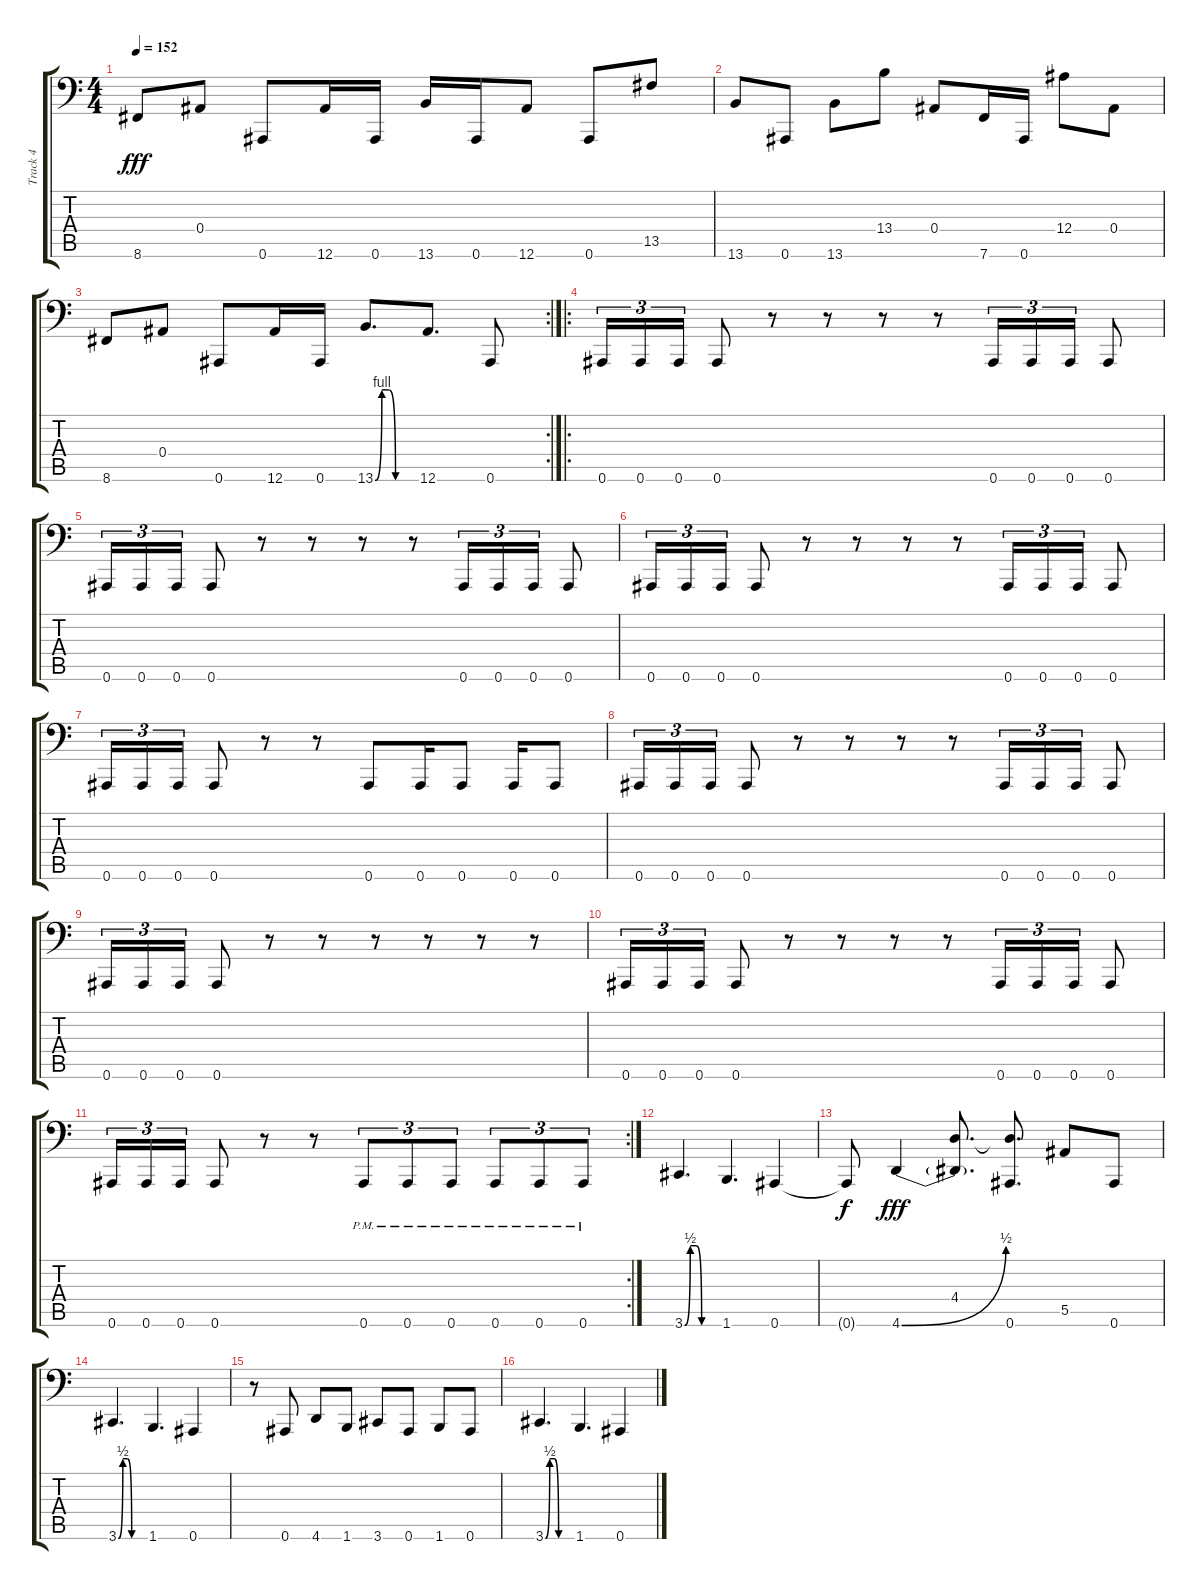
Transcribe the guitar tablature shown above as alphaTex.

\track ("Track 4" "Track 4") {instrument slapbass1}
\staff {score tabs}
\tuning (C3 G2 Eb2 Bb1 F1 Bb0) {hide}
\ts (4 4)
\tempo 152
\clef f4
\ks c
8.6.8{dy fff} 0.4.8 0.6.8 12.6.16 0.6.16 13.6.16 0.6.16 12.6.8 0.6.8 13.5.8 |
13.6.8 0.6.8 13.6.8 13.4.8 0.4.8 7.6.16 0.6.16 12.4.8 0.4.8 |
\rc 2
8.6.8 0.4.8 0.6.8 12.6.16 0.6.16 13.6{be (custom 0 0 10 4 20 4 30 0 60 0)}.8{d} 12.6.8{d} 0.6.8 |
\ro
0.6.16{tu (3 2)} 0.6.16{tu (3 2)} 0.6.16{tu (3 2)} 0.6.8 r.8 r.8 r.8 r.8 0.6.16{tu (3 2)} 0.6.16{tu (3 2)} 0.6.16{tu (3 2)} 0.6.8 |
0.6.16{tu (3 2)} 0.6.16{tu (3 2)} 0.6.16{tu (3 2)} 0.6.8 r.8 r.8 r.8 r.8 0.6.16{tu (3 2)} 0.6.16{tu (3 2)} 0.6.16{tu (3 2)} 0.6.8 |
0.6.16{tu (3 2)} 0.6.16{tu (3 2)} 0.6.16{tu (3 2)} 0.6.8 r.8 r.8 r.8 r.8 0.6.16{tu (3 2)} 0.6.16{tu (3 2)} 0.6.16{tu (3 2)} 0.6.8 |
0.6.16{tu (3 2)} 0.6.16{tu (3 2)} 0.6.16{tu (3 2)} 0.6.8 r.8 r.8 0.6.8 0.6.16 0.6.8 0.6.16 0.6.8 |
0.6.16{tu (3 2)} 0.6.16{tu (3 2)} 0.6.16{tu (3 2)} 0.6.8 r.8 r.8 r.8 r.8 0.6.16{tu (3 2)} 0.6.16{tu (3 2)} 0.6.16{tu (3 2)} 0.6.8 |
0.6.16{tu (3 2)} 0.6.16{tu (3 2)} 0.6.16{tu (3 2)} 0.6.8 r.8 r.8 r.8 r.8 r.8 r.8 |
0.6.16{tu (3 2)} 0.6.16{tu (3 2)} 0.6.16{tu (3 2)} 0.6.8 r.8 r.8 r.8 r.8 0.6.16{tu (3 2)} 0.6.16{tu (3 2)} 0.6.16{tu (3 2)} 0.6.8 |
\rc 2
0.6.16{tu (3 2)} 0.6.16{tu (3 2)} 0.6.16{tu (3 2)} 0.6.8 r.8 r.8 0.6{pm}.8{tu (3 2)} 0.6{pm}.8{tu (3 2)} 0.6{pm}.8{tu (3 2)} 0.6{pm}.8{tu (3 2)} 0.6{pm}.8{tu (3 2)} 0.6{pm}.8{tu (3 2)} |
3.6{be (custom 0 0 10 2 20 2 30 0 60 0)}.4{d} 1.6.4{d} 0.6.4 |
0.6{t}.8{dy f} 4.6{be (bend 0 0 60 2)}.4{dy fff} (4.4 4.6{t}).8{d} (4.4{t} 0.6).8{d} 5.5.8 0.6.8 |
3.6{be (custom 0 0 10 2 20 2 30 0 60 0)}.4{d} 1.6.4{d} 0.6.4 |
r.8 0.6.8 4.6.8 1.6.8 3.6.8 0.6.8 1.6.8 0.6.8 |
3.6{be (custom 0 0 10 2 20 2 30 0 60 0)}.4{d} 1.6.4{d} 0.6.4
